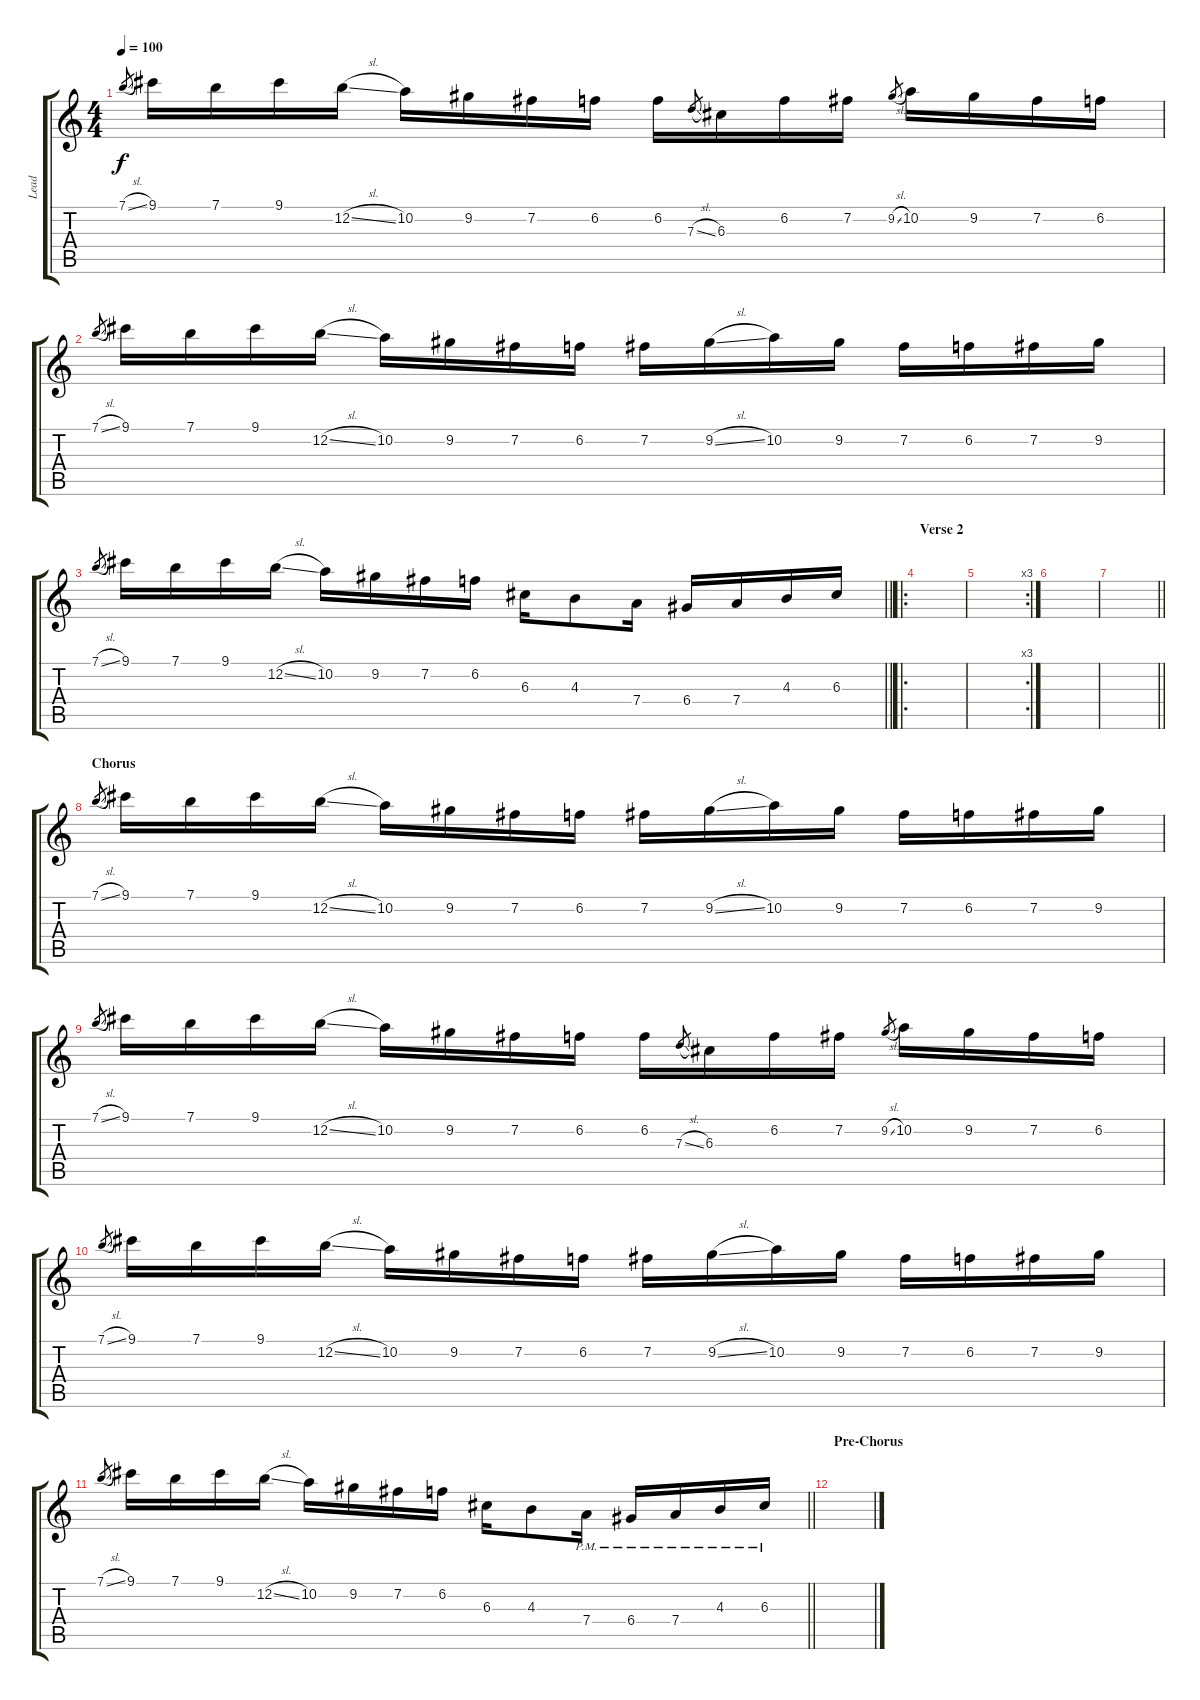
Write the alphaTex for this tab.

\track ("Lead" "Lead") {instrument distortionguitar}
\staff {score tabs}
\tuning (E4 B3 G3 D3 A2 E2) {hide}
\ts (4 4)
\tempo 100
\clef g2
\ks c
7.1{sl}.8{gr dy f} 9.1.16 7.1.16 9.1.16 12.2{sl}.16 10.2.16 9.2.16 7.2.16 6.2.16 6.2.16 7.3{sl}.8{gr} 6.3.16 6.2.16 7.2.16 9.2{sl}.8{gr} 10.2.16 9.2.16 7.2.16 6.2.16 |
7.1{sl}.8{gr} 9.1.16 7.1.16 9.1.16 12.2{sl}.16 10.2.16 9.2.16 7.2.16 6.2.16 7.2.16 9.2{sl}.16 10.2.16 9.2.16 7.2.16 6.2.16 7.2.16 9.2.16 |
\barLineRight lightlight
7.1{sl}.8{gr} 9.1.16 7.1.16 9.1.16 12.2{sl}.16 10.2.16 9.2.16 7.2.16 6.2.16 6.3.16 4.3.8 7.4.16 6.4.16 7.4.16 4.3.16 6.3.16 |
\ro
\section ("" "Verse 2")
|
\rc 3
|
|
\barLineRight lightlight
|
\section ("" "Chorus")
7.1{sl}.8{gr} 9.1.16 7.1.16 9.1.16 12.2{sl}.16 10.2.16 9.2.16 7.2.16 6.2.16 7.2.16 9.2{sl}.16 10.2.16 9.2.16 7.2.16 6.2.16 7.2.16 9.2.16 |
7.1{sl}.8{gr} 9.1.16 7.1.16 9.1.16 12.2{sl}.16 10.2.16 9.2.16 7.2.16 6.2.16 6.2.16 7.3{sl}.8{gr} 6.3.16 6.2.16 7.2.16 9.2{sl}.8{gr} 10.2.16 9.2.16 7.2.16 6.2.16 |
7.1{sl}.8{gr} 9.1.16 7.1.16 9.1.16 12.2{sl}.16 10.2.16 9.2.16 7.2.16 6.2.16 7.2.16 9.2{sl}.16 10.2.16 9.2.16 7.2.16 6.2.16 7.2.16 9.2.16 |
\barLineRight lightlight
7.1{sl}.8{gr} 9.1.16 7.1.16 9.1.16 12.2{sl}.16 10.2.16 9.2.16 7.2.16 6.2.16 6.3.16 4.3.8 7.4{pm}.16 6.4{pm}.16 7.4{pm}.16 4.3{pm}.16 6.3{pm}.16 |
\section ("" "Pre-Chorus")
